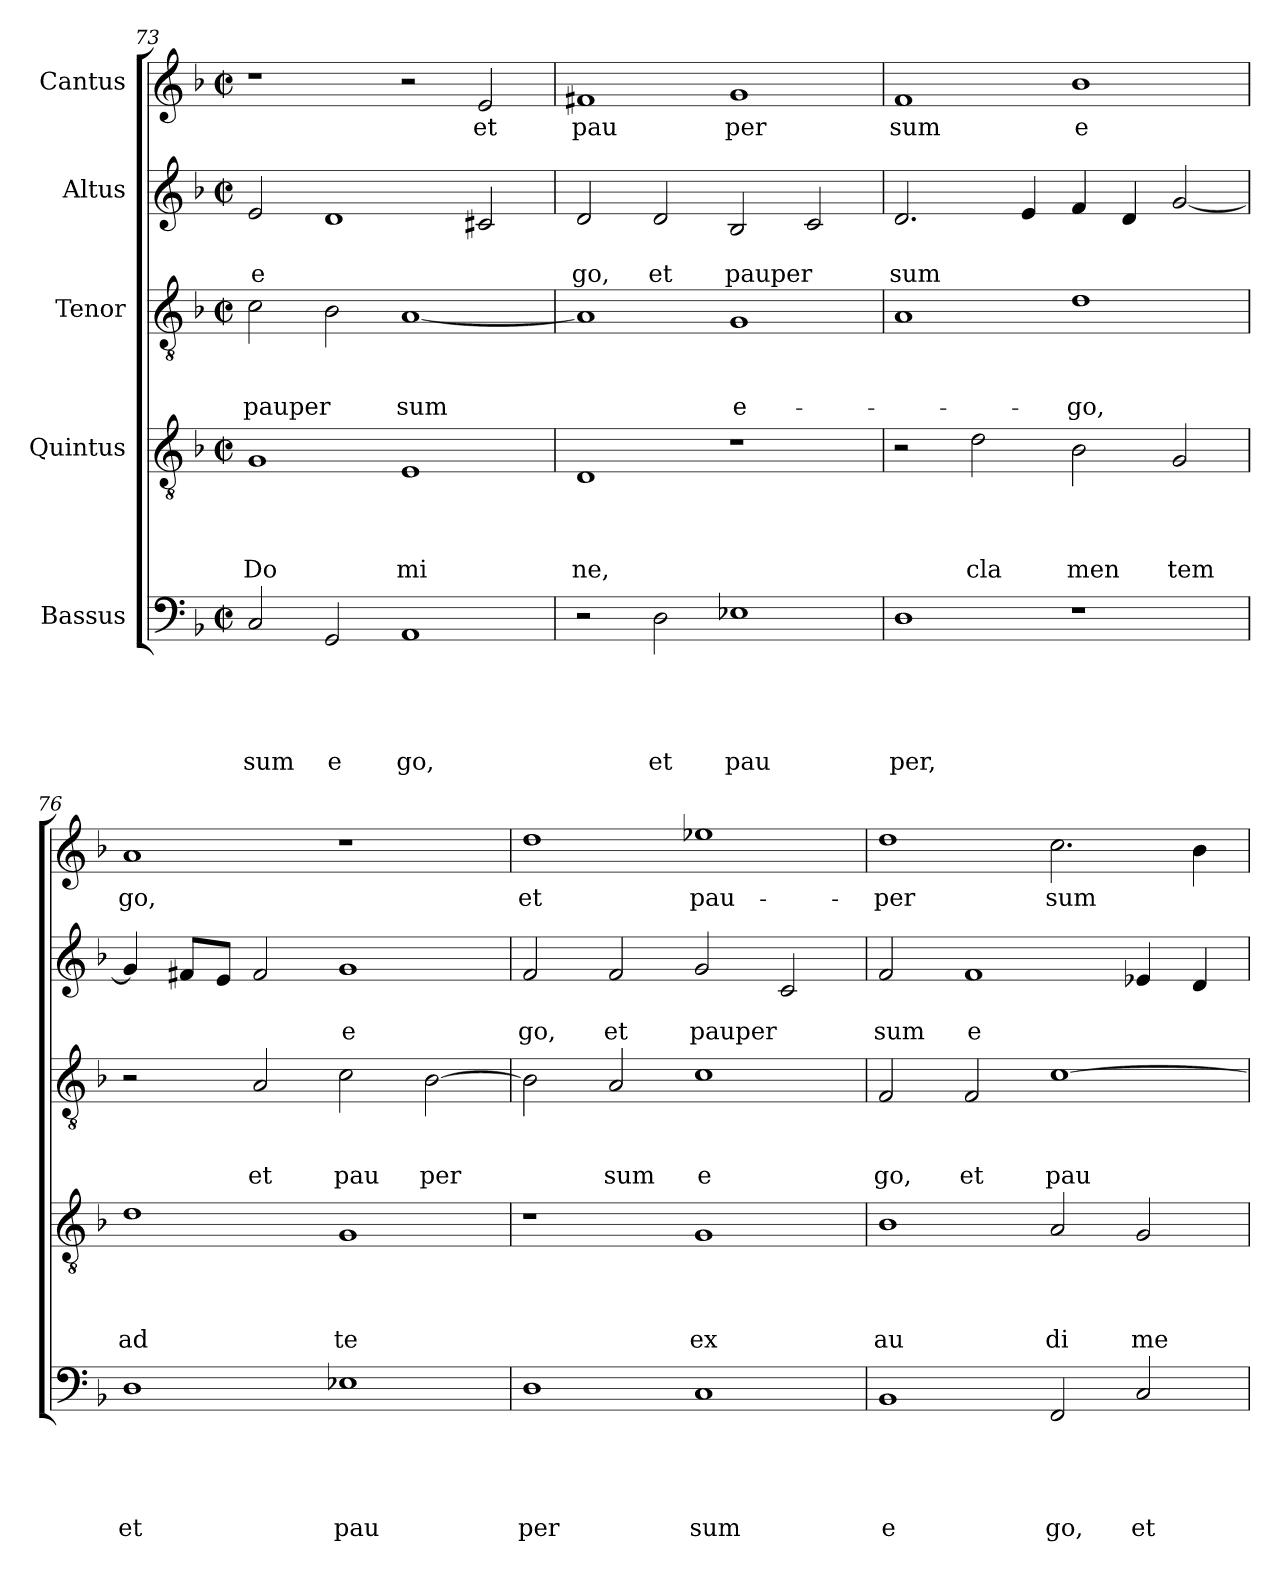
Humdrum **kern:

**kern	**text	**text	**text	**text	**text	**kern	**text	**text	**text	**text	**kern	**text	**text	**text	**kern	**text	**text	**kern	**text
*part5	*part5	*part5	*part5	*part5	*part5	*part4	*part4	*part4	*part4	*part4	*part3	*part3	*part3	*part3	*part2	*part2	*part2	*part1	*part1
*staff5	*staff5	*staff5	*staff5	*staff5	*staff5	*staff4	*staff4	*staff4	*staff4	*staff4	*staff3	*staff3	*staff3	*staff3	*staff2	*staff2	*staff2	*staff1	*staff1
*I"Bassus	*	*	*	*	*	*I"Quintus	*	*	*	*	*I"Tenor	*	*	*	*I"Altus	*	*	*I"Cantus	*
*clefF4	*	*	*	*	*	*clefGv2	*	*	*	*	*clefGv2	*	*	*	*clefG2	*	*	*clefG2	*
*k[b-]	*	*	*	*	*	*k[b-]	*	*	*	*	*k[b-]	*	*	*	*k[b-]	*	*	*k[b-]	*
*F:	*	*	*	*	*	*F:	*	*	*	*	*F:	*	*	*	*F:	*	*	*F:	*
*M2/2	*	*	*	*	*	*M2/2	*	*	*	*	*M2/2	*	*	*	*M2/2	*	*	*M2/2	*
*met(c|)	*	*	*	*	*	*met(c|)	*	*	*	*	*met(c|)	*	*	*	*met(c|)	*	*	*met(c|)	*
=73	=73	=73	=73	=73	=73	=73	=73	=73	=73	=73	=73	=73	=73	=73	=73	=73	=73	=73	=73
!	!	!	!	!	!LO:LY:b	!	!	!	!	!LO:LY:b	!	!	!	!LO:LY:b	!	!	!LO:LY:b	!	!
2C/	.	.	.	.	sum	1G	.	.	.	Do	2c\	.	.	pauper	2e/	.	e	1r	.
!	!	!	!	!	!LO:LY:b	!	!	!	!	!	!	!	!	!	!	!	!	!	!
2GG/	.	.	.	.	e	.	.	.	.	.	2B-\	.	.	.	1d	.	.	.	.
!	!	!	!	!	!LO:LY:b	!	!	!	!	!LO:LY:b	!	!	!	!LO:LY:b	!	!	!	!	!
1AA	.	.	.	.	go,	1E	.	.	.	mi	[<1A	.	.	sum	.	.	.	2r	.
!	!	!	!	!	!	!	!	!	!	!	!	!	!	!	!	!	!	!	!LO:LY:b
.	.	.	.	.	.	.	.	.	.	.	.	.	.	.	2c#/	.	.	2e/	et
=74	=74	=74	=74	=74	=74	=74	=74	=74	=74	=74	=74	=74	=74	=74	=74	=74	=74	=74	=74
!	!	!	!	!	!	!	!	!	!	!LO:LY:b	!	!	!	!	!	!	!LO:LY:b	!	!LO:LY:b
2r	.	.	.	.	.	1D	.	.	.	ne,	1A]	.	.	.	2d/	.	go,	1f#X	pau
!	!	!	!	!	!LO:LY:b	!	!	!	!	!	!	!	!	!	!	!	!LO:LY:b	!	!
2D\	.	.	.	.	et	.	.	.	.	.	.	.	.	.	2d/	.	et	.	.
!	!	!	!	!	!LO:LY:b	!	!	!	!	!	!	!	!	!LO:LY:b:rj	!	!	!LO:LY:b	!	!LO:LY:b
1E-X	.	.	.	.	pau	1r	.	.	.	.	1G	.	.	e-	2B-/	.	pauper	1g	per
.	.	.	.	.	.	.	.	.	.	.	.	.	.	.	2c/	.	.	.	.
=75	=75	=75	=75	=75	=75	=75	=75	=75	=75	=75	=75	=75	=75	=75	=75	=75	=75	=75	=75
!	!	!	!	!	!LO:LY:b	!	!	!	!	!	!	!	!	!	!	!	!LO:LY:b	!	!LO:LY:b
1D	.	.	.	.	per,	2r	.	.	.	.	1A	.	.	.	2.d/	.	sum	1f	sum
!	!	!	!	!	!	!	!	!	!	!LO:LY:b	!	!	!	!	!	!	!	!	!
.	.	.	.	.	.	2d\	.	.	.	cla	.	.	.	.	.	.	.	.	.
.	.	.	.	.	.	.	.	.	.	.	.	.	.	.	4e/	.	.	.	.
!	!	!	!	!	!	!	!	!	!	!LO:LY:b	!	!	!	!LO:LY:b	!	!	!	!	!LO:LY:b
1r	.	.	.	.	.	2B-\	.	.	.	men	1d	.	.	-go,	4f/	.	.	1b-	e
.	.	.	.	.	.	.	.	.	.	.	.	.	.	.	4d/	.	.	.	.
!	!	!	!	!	!	!	!	!	!	!LO:LY:b	!	!	!	!	!	!	!	!	!
.	.	.	.	.	.	2G/	.	.	.	tem	.	.	.	.	[<2g/	.	.	.	.
!!LO:LB:g=z
=76	=76	=76	=76	=76	=76	=76	=76	=76	=76	=76	=76	=76	=76	=76	=76	=76	=76	=76	=76
!	!	!	!	!	!LO:LY:b	!	!	!	!	!LO:LY:b	!	!	!	!	!	!	!	!	!LO:LY:b
1D	.	.	.	.	et	1d	.	.	.	ad	2r	.	.	.	4g/]	.	.	1a	go,
.	.	.	.	.	.	.	.	.	.	.	.	.	.	.	8f#/L	.	.	.	.
.	.	.	.	.	.	.	.	.	.	.	.	.	.	.	8e/J	.	.	.	.
!	!	!	!	!	!	!	!	!	!	!	!	!	!	!LO:LY:b	!	!	!	!	!
.	.	.	.	.	.	.	.	.	.	.	2A/	.	.	et	2f#/	.	.	.	.
!	!	!	!	!	!LO:LY:b	!	!	!	!	!LO:LY:b	!	!	!	!LO:LY:b	!	!	!LO:LY:b	!	!
1E-X	.	.	.	.	pau	1G	.	.	.	te	2c\	.	.	pau	1g	.	e	1r	.
!	!	!	!	!	!	!	!	!	!	!	!	!	!	!LO:LY:b	!	!	!	!	!
.	.	.	.	.	.	.	.	.	.	.	[>2B-\	.	.	per	.	.	.	.	.
=77	=77	=77	=77	=77	=77	=77	=77	=77	=77	=77	=77	=77	=77	=77	=77	=77	=77	=77	=77
!	!	!	!	!	!LO:LY:b	!	!	!	!	!	!	!	!	!	!	!	!LO:LY:b	!	!LO:LY:b
1D	.	.	.	.	per	1r	.	.	.	.	2B-\]	.	.	.	2f/	.	go,	1dd	et
!	!	!	!	!	!	!	!	!	!	!	!	!	!	!LO:LY:b	!	!	!LO:LY:b	!	!
.	.	.	.	.	.	.	.	.	.	.	2A/	.	.	sum	2f/	.	et	.	.
!	!	!	!	!	!LO:LY:b	!	!	!	!	!LO:LY:b	!	!	!	!LO:LY:b	!	!	!LO:LY:b	!	!LO:LY:b
1C	.	.	.	.	sum	1G	.	.	.	ex	1c	.	.	e	2g/	.	pauper	1ee-X	pau-
.	.	.	.	.	.	.	.	.	.	.	.	.	.	.	2c/	.	.	.	.
=78	=78	=78	=78	=78	=78	=78	=78	=78	=78	=78	=78	=78	=78	=78	=78	=78	=78	=78	=78
!	!	!	!	!	!LO:LY:b	!	!	!	!	!LO:LY:b	!	!	!	!LO:LY:b	!	!	!LO:LY:b	!	!LO:LY:b
1BB-	.	.	.	.	e	1B-	.	.	.	au	2F/	.	.	go,	2f/	.	sum	1dd	-per
!	!	!	!	!	!	!	!	!	!	!	!	!	!	!LO:LY:b	!	!	!LO:LY:b:rj	!	!
.	.	.	.	.	.	.	.	.	.	.	2F/	.	.	et	1f	.	e	.	.
!	!	!	!	!	!LO:LY:b	!	!	!	!	!LO:LY:b	!	!	!	!LO:LY:b	!	!	!	!	!LO:LY:b
2FF/	.	.	.	.	go,	2A/	.	.	.	di	[>1c	.	.	pau	.	.	.	2.cc\	sum
!	!	!	!	!	!LO:LY:b	!	!	!	!	!LO:LY:b	!	!	!	!	!	!	!	!	!
2C/	.	.	.	.	et	2G/	.	.	.	me	.	.	.	.	4e-/	.	.	.	.
.	.	.	.	.	.	.	.	.	.	.	.	.	.	.	4d/	.	.	4b-\	.
=	=	=	=	=	=	=	=	=	=	=	=	=	=	=	=	=	=	=	=
*-	*-	*-	*-	*-	*-	*-	*-	*-	*-	*-	*-	*-	*-	*-	*-	*-	*-	*-	*-
